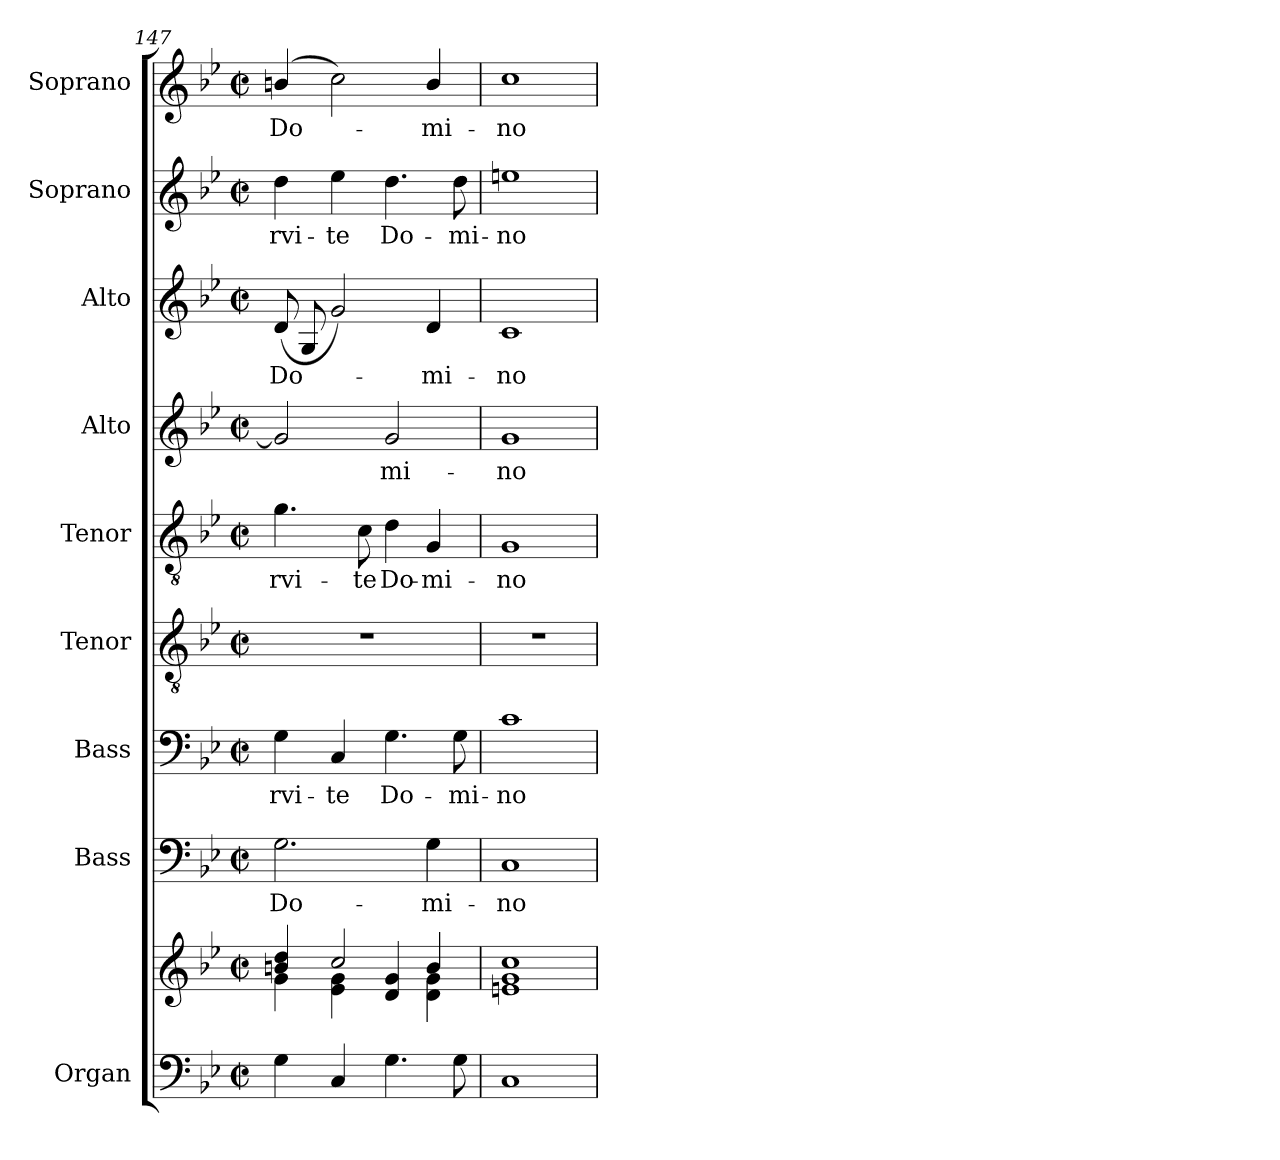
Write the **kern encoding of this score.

**kern	**kern	**kern	**text	**kern	**text	**kern	**kern	**text	**kern	**text	**kern	**text	**kern	**text	**kern	**text
*part9	*part9	*part8	*part8	*part7	*part7	*part6	*part5	*part5	*part4	*part4	*part3	*part3	*part2	*part2	*part1	*part1
*staff10	*staff9	*staff8	*staff8	*staff7	*staff7	*staff6	*staff5	*staff5	*staff4	*staff4	*staff3	*staff3	*staff2	*staff2	*staff1	*staff1
*I"Organ	*	*I"Bass	*	*I"Bass	*	*I"Tenor	*I"Tenor	*	*I"Alto	*	*I"Alto	*	*I"Soprano	*	*I"Soprano	*
*I'Organ.	*	*I'B.	*	*I'B.	*	*I'T.	*I'T.	*	*I'A.	*	*I'A.	*	*I'S.	*	*I'S.	*
*clefF4	*clefG2	*clefF4	*	*clefF4	*	*clefGv2	*clefGv2	*	*clefG2	*	*clefG2	*	*clefG2	*	*clefG2	*
*	*	*	*	*	*	*ITrd7c12	*ITrd7c12	*	*	*	*	*	*	*	*	*
*k[b-e-]	*k[b-e-]	*k[b-e-]	*	*k[b-e-]	*	*k[b-e-]	*k[b-e-]	*	*k[b-e-]	*	*k[b-e-]	*	*k[b-e-]	*	*k[b-e-]	*
*B-:	*B-:	*B-:	*	*B-:	*	*B-:	*B-:	*	*B-:	*	*B-:	*	*B-:	*	*B-:	*
*M2/2	*M2/2	*M2/2	*	*M2/2	*	*M2/2	*M2/2	*	*M2/2	*	*M2/2	*	*M2/2	*	*M2/2	*
*met(c|)	*met(c|)	*met(c|)	*	*met(c|)	*	*met(c|)	*met(c|)	*	*met(c|)	*	*met(c|)	*	*met(c|)	*	*met(c|)	*
=147	=147	=147	=147	=147	=147	=147	=147	=147	=147	=147	=147	=147	=147	=147	=147	=147
*	*^	*	*	*	*	*	*	*	*	*	*	*	*	*	*	*
!	!	!	!	!LO:LY:b:color=#000000	!	!	!	!	!	!	!	!	!	!	!	!	!
!	!	!	!	!	!	!LO:LY:b:color=#000000	!	!	!	!	!	!	!	!	!	!	!
!	!	!	!	!	!	!	!	!	!LO:LY:b:color=#000000	!	!	!	!	!	!	!	!
!	!	!	!	!	!	!	!	!	!	!	!	!	!LO:LY:b:color=#000000	!	!	!	!
!	!	!	!	!	!	!	!	!	!	!	!	!	!	!	!LO:LY:b:color=#000000	!	!
!	!	!	!	!	!	!	!	!	!	!	!	!	!	!	!	!	!LO:LY:b:color=#000000
4Gi\	4bni/ 4ddi	4gi\	2.Gi\	Do-	4Gi\	-rvi-	1r	4.Gi\	-rvi-	2gi/]	.	(8di/	Do-	4ddi\	-rvi-	(4bni/	Do-
.	.	.	.	.	.	.	.	.	.	.	.	8Gi/	.	.	.	.	.
!	!	!	!	!	!	!LO:LY:b:color=#000000	!	!	!	!	!	!	!	!	!	!	!
!	!	!	!	!	!	!	!	!	!	!	!	!	!	!	!LO:LY:b:color=#000000	!	!
4Ci/	2cci/	4e-i\ 4gi	.	.	4Ci/	-te	.	.	.	.	.	2gi/)	.	4ee-i\	-te	2cci\)	.
!	!	!	!	!	!	!	!	!	!LO:LY:b:color=#000000	!	!	!	!	!	!	!	!
.	.	.	.	.	.	.	.	8Ci\	-te	.	.	.	.	.	.	.	.
!	!	!	!	!	!	!LO:LY:b:color=#000000	!	!	!	!	!	!	!	!	!	!	!
!	!	!	!	!	!	!	!	!	!LO:LY:b:color=#000000	!	!	!	!	!	!	!	!
!	!	!	!	!	!	!	!	!	!	!	!LO:LY:b:color=#000000	!	!	!	!	!	!
!	!	!	!	!	!	!	!	!	!	!	!	!	!	!	!LO:LY:b:color=#000000	!	!
4.Gi\	.	4di/ 4gi	.	.	4.Gi\	Do-	.	4Di\	Do-	2gi/	-mi-	.	.	4.ddi\	Do-	.	.
!	!	!	!	!LO:LY:b:color=#000000	!	!	!	!	!	!	!	!	!	!	!	!	!
!	!	!	!	!	!	!	!	!	!LO:LY:b:color=#000000	!	!	!	!	!	!	!	!
!	!	!	!	!	!	!	!	!	!	!	!	!	!LO:LY:b:color=#000000	!	!	!	!
!	!	!	!	!	!	!	!	!	!	!	!	!	!	!	!	!	!LO:LY:b:color=#000000
.	4bi/	4di\ 4gi	4Gi\	-mi-	.	.	.	4GGi/	-mi-	.	.	4di/	-mi-	.	.	4bi/	-mi-
!	!	!	!	!	!	!LO:LY:b:color=#000000	!	!	!	!	!	!	!	!	!	!	!
!	!	!	!	!	!	!	!	!	!	!	!	!	!	!	!LO:LY:b:color=#000000	!	!
8Gi\	.	.	.	.	8Gi\	-mi-	.	.	.	.	.	.	.	8ddi\	-mi-	.	.
*	*v	*v	*	*	*	*	*	*	*	*	*	*	*	*	*	*	*
=148	=148	=148	=148	=148	=148	=148	=148	=148	=148	=148	=148	=148	=148	=148	=148	=148
!	!	!	!LO:LY:b:color=#000000	!	!	!	!	!	!	!	!	!	!	!	!	!
!	!	!	!	!	!LO:LY:b:color=#000000	!	!	!	!	!	!	!	!	!	!	!
!	!	!	!	!	!	!	!	!LO:LY:b:color=#000000	!	!	!	!	!	!	!	!
!	!	!	!	!	!	!	!	!	!	!LO:LY:b:color=#000000	!	!	!	!	!	!
!	!	!	!	!	!	!	!	!	!	!	!	!LO:LY:b:color=#000000	!	!	!	!
!	!	!	!	!	!	!	!	!	!	!	!	!	!	!LO:LY:b:color=#000000	!	!
!	!	!	!	!	!	!	!	!	!	!	!	!	!	!	!	!LO:LY:b:color=#000000
1Ci	1eni 1gi 1cci	1Ci	-no	1ci	-no	1r	1GGi	-no	1gi	-no	1ci	-no	1eeni	-no	1cci	-no
=	=	=	=	=	=	=	=	=	=	=	=	=	=	=	=	=
*-	*-	*-	*-	*-	*-	*-	*-	*-	*-	*-	*-	*-	*-	*-	*-	*-
